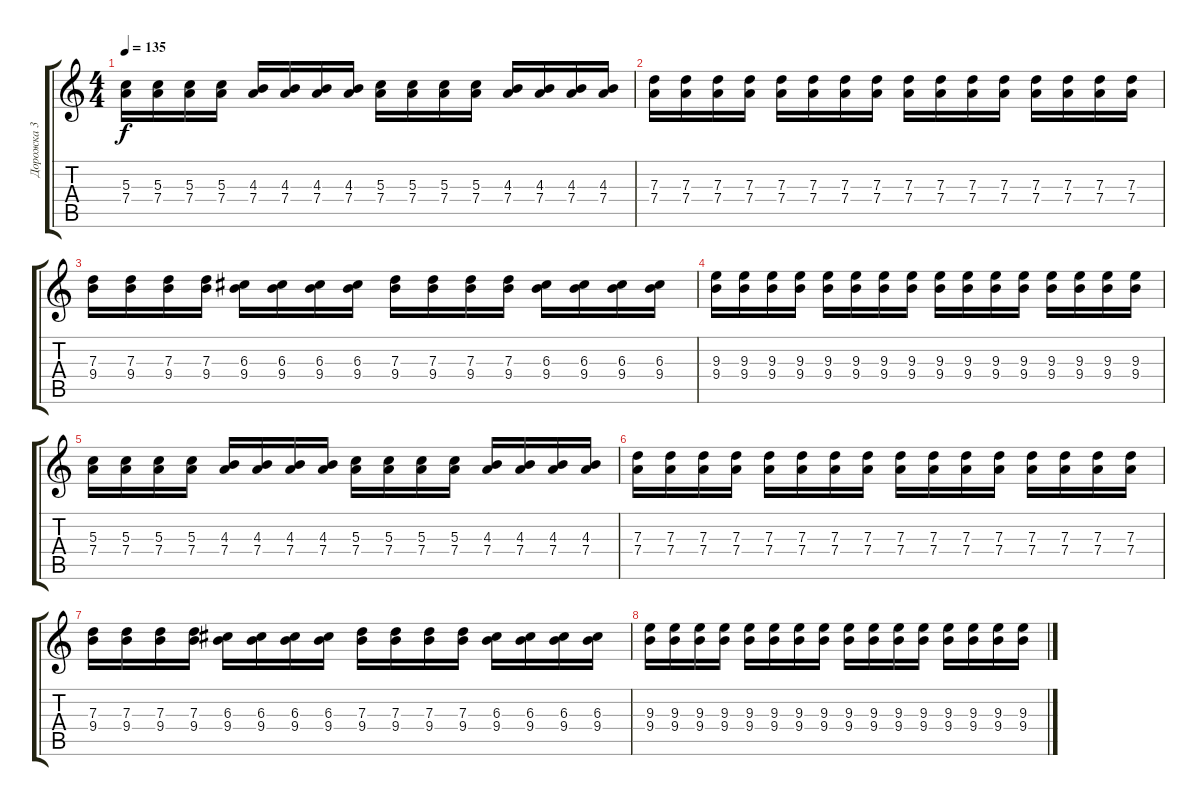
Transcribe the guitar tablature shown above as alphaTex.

\track ("Дорожка 3" "Дорожка 3") {instrument distortionguitar}
\staff {score tabs}
\tuning (E4 B3 G3 D3 A2 E2) {hide}
\ts (4 4)
\tempo 135
\clef g2
\ks c
(5.3 7.4).16{dy f} (5.3 7.4).16 (5.3 7.4).16 (5.3 7.4).16 (4.3 7.4).16 (4.3 7.4).16 (4.3 7.4).16 (4.3 7.4).16 (5.3 7.4).16 (5.3 7.4).16 (5.3 7.4).16 (5.3 7.4).16 (4.3 7.4).16 (4.3 7.4).16 (4.3 7.4).16 (4.3 7.4).16 |
(7.3 7.4).16 (7.3 7.4).16 (7.3 7.4).16 (7.3 7.4).16 (7.3 7.4).16 (7.3 7.4).16 (7.3 7.4).16 (7.3 7.4).16 (7.3 7.4).16 (7.3 7.4).16 (7.3 7.4).16 (7.3 7.4).16 (7.3 7.4).16 (7.3 7.4).16 (7.3 7.4).16 (7.3 7.4).16 |
(7.3 9.4).16 (7.3 9.4).16 (7.3 9.4).16 (7.3 9.4).16 (6.3 9.4).16 (6.3 9.4).16 (6.3 9.4).16 (6.3 9.4).16 (7.3 9.4).16 (7.3 9.4).16 (7.3 9.4).16 (7.3 9.4).16 (6.3 9.4).16 (6.3 9.4).16 (6.3 9.4).16 (6.3 9.4).16 |
(9.3 9.4).16 (9.3 9.4).16 (9.3 9.4).16 (9.3 9.4).16 (9.3 9.4).16 (9.3 9.4).16 (9.3 9.4).16 (9.3 9.4).16 (9.3 9.4).16 (9.3 9.4).16 (9.3 9.4).16 (9.3 9.4).16 (9.3 9.4).16 (9.3 9.4).16 (9.3 9.4).16 (9.3 9.4).16 |
(5.3 7.4).16 (5.3 7.4).16 (5.3 7.4).16 (5.3 7.4).16 (4.3 7.4).16 (4.3 7.4).16 (4.3 7.4).16 (4.3 7.4).16 (5.3 7.4).16 (5.3 7.4).16 (5.3 7.4).16 (5.3 7.4).16 (4.3 7.4).16 (4.3 7.4).16 (4.3 7.4).16 (4.3 7.4).16 |
(7.3 7.4).16 (7.3 7.4).16 (7.3 7.4).16 (7.3 7.4).16 (7.3 7.4).16 (7.3 7.4).16 (7.3 7.4).16 (7.3 7.4).16 (7.3 7.4).16 (7.3 7.4).16 (7.3 7.4).16 (7.3 7.4).16 (7.3 7.4).16 (7.3 7.4).16 (7.3 7.4).16 (7.3 7.4).16 |
(7.3 9.4).16 (7.3 9.4).16 (7.3 9.4).16 (7.3 9.4).16 (6.3 9.4).16 (6.3 9.4).16 (6.3 9.4).16 (6.3 9.4).16 (7.3 9.4).16 (7.3 9.4).16 (7.3 9.4).16 (7.3 9.4).16 (6.3 9.4).16 (6.3 9.4).16 (6.3 9.4).16 (6.3 9.4).16 |
(9.3 9.4).16 (9.3 9.4).16 (9.3 9.4).16 (9.3 9.4).16 (9.3 9.4).16 (9.3 9.4).16 (9.3 9.4).16 (9.3 9.4).16 (9.3 9.4).16 (9.3 9.4).16 (9.3 9.4).16 (9.3 9.4).16 (9.3 9.4).16 (9.3 9.4).16 (9.3 9.4).16 (9.3 9.4).16
